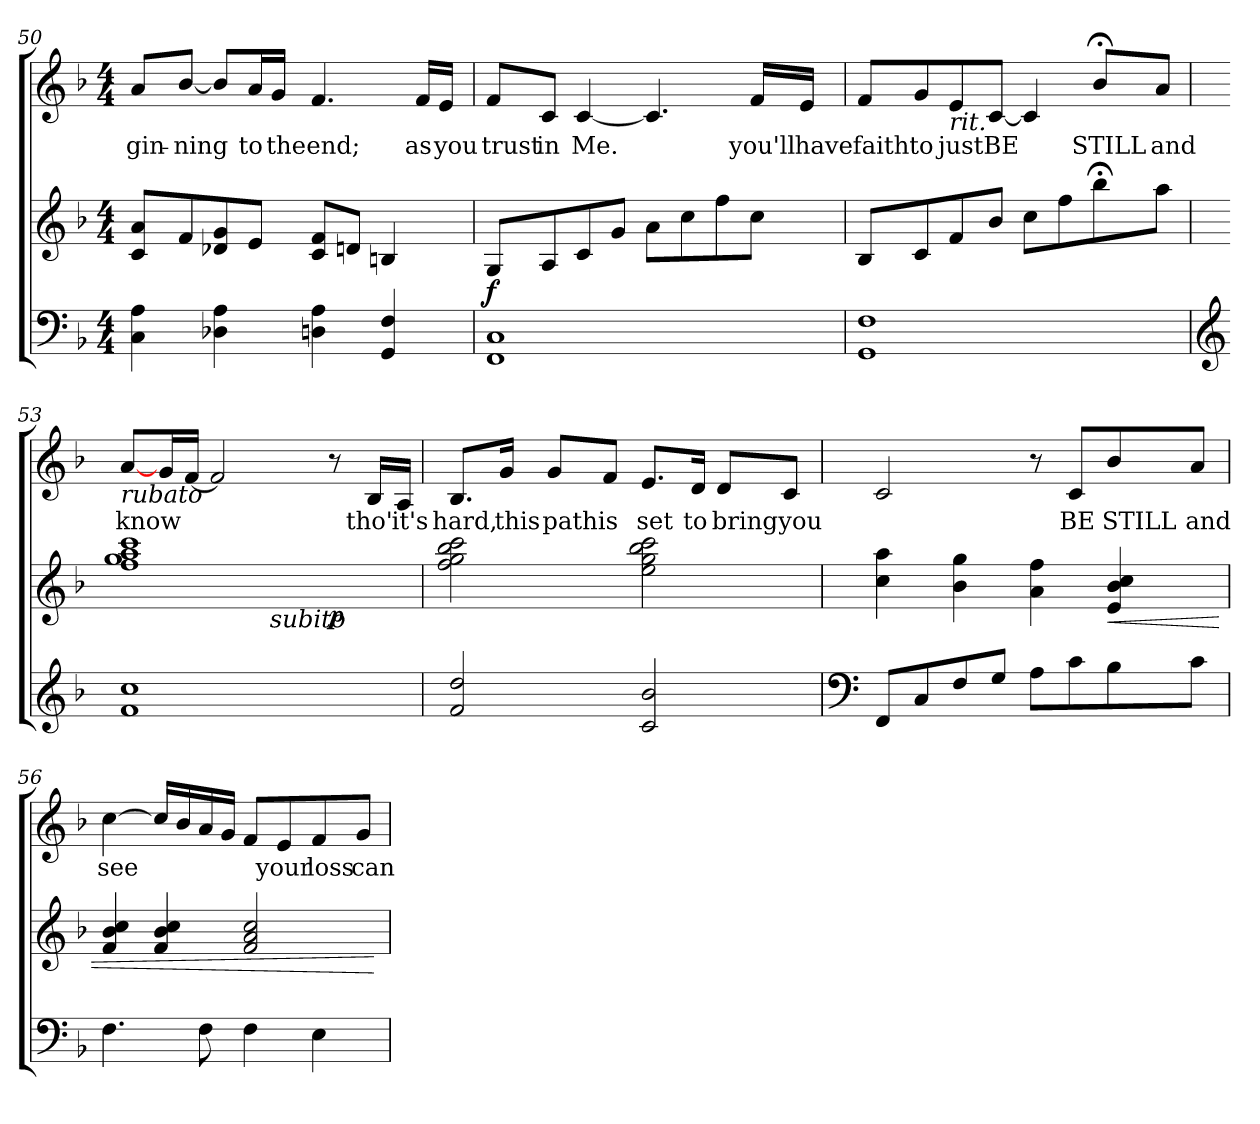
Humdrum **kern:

**kern	**kern	**dynam	**kern	**text
*part2	*part2	*part2	*part1	*part1
*staff3	*staff2	*staff2/3	*staff1	*staff1
*clefF4	*clefG2	*	*clefG2	*
*k[b-]	*k[b-]	*	*k[b-]	*
*F:	*F:	*	*F:	*
*M4/4	*M4/4	*	*M4/4	*
=50	=50	=50	=50	=50
!	!	!	!	!LO:LY:b
4C\ 4A\	8c/ 8a/L	.	8a/L	-gin-
!	!	!	!	!LO:LY:b
.	8f/	.	[8b-/J	-ning
4D-X\ 4A\	8d-X/ 8g/	.	8b-/L]	.
!	!	!	!	!LO:LY:b
.	8e/J	.	16a/L	to
!	!	!	!	!LO:LY:b
.	.	.	16g/JJ	the
!	!	!	!	!LO:LY:b
4Dn\ 4A\	8c/ 8f/L	.	4.f/	end;
.	8dn/J	.	.	.
4GG/ 4F/	4Bn/	.	.	.
!	!	!	!	!LO:LY:b
.	.	.	16f/LL	as
!	!	!	!	!LO:LY:b
.	.	.	16e/JJ	you
=51	=51	=51	=51	=51
!	!	!LO:DY:b	!	!LO:LY:b
1FF 1C	8G/L	f	8f/L	trust
!	!	!	!	!LO:LY:b
.	8A/	.	8c/J	in
!	!	!	!	!LO:LY:b
.	8c/	.	[4c/	Me.
.	8g/J	.	.	.
.	8a\L	.	4.c/]	.
.	8cc\	.	.	.
.	8ff\	.	.	.
!	!	!	!	!LO:LY:b
.	8cc\J	.	16f/LL	you'll
!	!	!	!	!LO:LY:b
.	.	.	16e/JJ	have
!!LO:LB:g=z
=52	=52	=52	=52	=52
!	!	!	!	!LO:LY:b
1GG 1F	8B-/L	.	8f/L	faith
!	!	!	!	!LO:LY:b
.	8c/	.	8g/	to
!	!	!	!LO:TX:b:i:t=rit.	!
!	!	!	!	!LO:LY:b
.	8f/	.	8e/	just
!	!	!	!	!LO:LY:b
.	8b-/J	.	[8c/J	BE
.	8cc\L	.	4c/]	.
.	8ff\	.	.	.
!	!	!	!	!LO:LY:b
.	8bb-;<\	.	8b-;</L	STILL
!	!	!	!	!LO:LY:b
.	8aa\J	.	8a/J	and
=53	=53	=53	=53	=53
*clefG2	*	*	*	*
!	!	!	!LO:TX:b:i:t=rubato	!
!	!	!	!	!LO:LY:b
*	*^	*	*	*
*	*	*^	*	*	*
1f 1cc	1ff 1gg 1aa 1ccc	2.ryy	2ryy	.	[8a/L	know
.	.	.	.	.	16g/L	.
.	.	.	.	.	[16f/JJ	.
.	.	.	.	.	2f/]	.
!	!	!	!LO:TX:b:i:t=subito	!	!	!
.	.	.	2ryy	.	.	.
!	!	!	!	!LO:DY:b	!	!
.	.	4ryy	.	p	8r	.
!	!	!	!	!	!	!LO:LY:b
.	.	.	.	.	16B-/LL	tho'
!	!	!	!	!	!	!LO:LY:b
.	.	.	.	.	16A/JJ	it's
*	*v	*v	*v	*	*	*
=54	=54	=54	=54	=54
*	*^	*	*	*
*	*	*^	*	*	*
!	!	!	!	!	!	!LO:LY:b
*	*v	*v	*v	*	*	*
2f/ 2dd/	2ff\ 2gg\ 2bb-\ 2ccc\	.	8.B-/L	hard,
!	!	!	!	!LO:LY:b
.	.	.	16g/Jk	this
!	!	!	!	!LO:LY:b
.	.	.	8g/L	path
!	!	!	!	!LO:LY:b
.	.	.	8f/J	is
!	!	!	!	!LO:LY:b
2c/ 2b-/	2ee\ 2gg\ 2bb-\ 2ccc\	.	8.e/L	set
!	!	!	!	!LO:LY:b
.	.	.	16d/Jk	to
!	!	!	!	!LO:LY:b
.	.	.	8d/L	bring
!	!	!	!	!LO:LY:b
.	.	.	8c/J	you
!!LO:LB:g=z
=55	=55	=55	=55	=55
*clefF4	*	*	*	*
8FF/L	4cc\ 4aa\	.	2c/	.
8C/	.	.	.	.
8F/	4b-\ 4gg\	.	.	.
8G/J	.	.	.	.
8A\L	4a\ 4ff\	.	8r	.
!	!	!	!	!LO:LY:b
8c\	.	.	8c/L	BE
!	!	!LO:HP:b	!	!
!	!	!	!	!LO:LY:b
8B-\	4e/ 4b-/ 4cc/	<	8b-/	STILL
!	!	!	!	!LO:LY:b
8c\J	.	.	8a/J	and
=56	=56	=56	=56	=56
!	!	!	!	!LO:LY:b
4.F\	4f/ 4b-/ 4cc/	.	[4cc\	see
.	4f/ 4b-/ 4cc/	.	16cc/LL]	.
.	.	.	16b-/	.
8F\	.	.	16a/	.
.	.	.	16g/JJ	.
4F\	2f/ 2a/ 2cc/	.	8f/L	.
!	!	!	!	!LO:LY:b
.	.	.	8e/	your
!	!	!	!	!LO:LY:b
4E\	.	.	8f/	loss
!	!	!	!	!LO:LY:b
.	.	.	8g/J	can
.	.	[	.	.
=	=	=	=	=
*-	*-	*-	*-	*-
